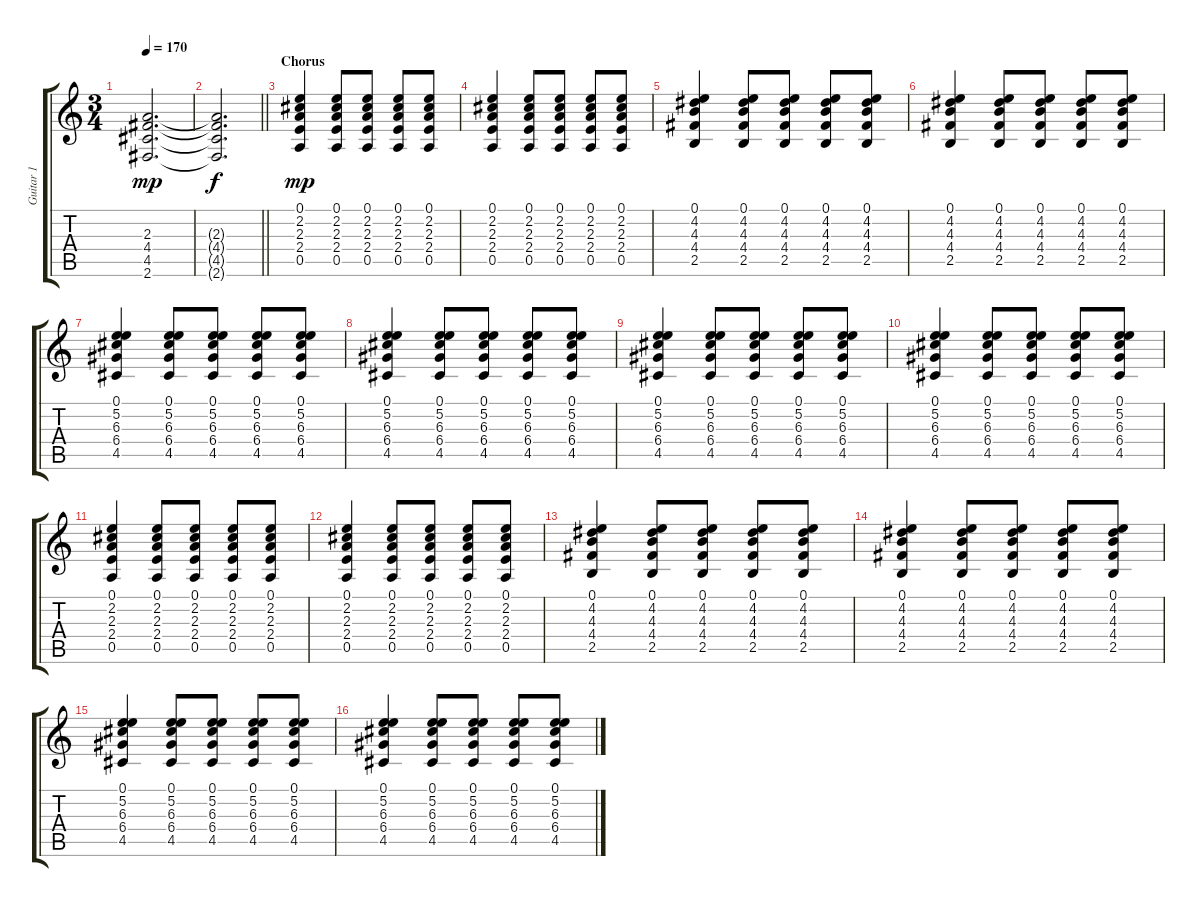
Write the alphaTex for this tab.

\track ("Guitar 1" "Guitar 1") {instrument electricguitarclean}
\staff {score tabs}
\tuning (E4 B3 G3 D3 A2 E2) {hide}
\ts (3 4)
\tempo 170
\clef g2
\ks c
(2.3 4.4 4.5 2.6).2{d dy mp} |
\barLineRight lightlight
(2.3{t} 4.4{t} 4.5{t} 2.6{t}).2{d dy f} |
\section ("" "Chorus")
(0.1 2.2 2.3 2.4 0.5).4{dy mp} (0.1 2.2 2.3 2.4 0.5).8 (0.1 2.2 2.3 2.4 0.5).8 (0.1 2.2 2.3 2.4 0.5).8 (0.1 2.2 2.3 2.4 0.5).8 |
(0.1 2.2 2.3 2.4 0.5).4 (0.1 2.2 2.3 2.4 0.5).8 (0.1 2.2 2.3 2.4 0.5).8 (0.1 2.2 2.3 2.4 0.5).8 (0.1 2.2 2.3 2.4 0.5).8 |
(0.1 4.2 4.3 4.4 2.5).4 (0.1 4.2 4.3 4.4 2.5).8 (0.1 4.2 4.3 4.4 2.5).8 (0.1 4.2 4.3 4.4 2.5).8 (0.1 4.2 4.3 4.4 2.5).8 |
(0.1 4.2 4.3 4.4 2.5).4 (0.1 4.2 4.3 4.4 2.5).8 (0.1 4.2 4.3 4.4 2.5).8 (0.1 4.2 4.3 4.4 2.5).8 (0.1 4.2 4.3 4.4 2.5).8 |
(0.1 5.2 6.3 6.4 4.5).4 (0.1 5.2 6.3 6.4 4.5).8 (0.1 5.2 6.3 6.4 4.5).8 (0.1 5.2 6.3 6.4 4.5).8 (0.1 5.2 6.3 6.4 4.5).8 |
(0.1 5.2 6.3 6.4 4.5).4 (0.1 5.2 6.3 6.4 4.5).8 (0.1 5.2 6.3 6.4 4.5).8 (0.1 5.2 6.3 6.4 4.5).8 (0.1 5.2 6.3 6.4 4.5).8 |
(0.1 5.2 6.3 6.4 4.5).4 (0.1 5.2 6.3 6.4 4.5).8 (0.1 5.2 6.3 6.4 4.5).8 (0.1 5.2 6.3 6.4 4.5).8 (0.1 5.2 6.3 6.4 4.5).8 |
(0.1 5.2 6.3 6.4 4.5).4 (0.1 5.2 6.3 6.4 4.5).8 (0.1 5.2 6.3 6.4 4.5).8 (0.1 5.2 6.3 6.4 4.5).8 (0.1 5.2 6.3 6.4 4.5).8 |
(0.1 2.2 2.3 2.4 0.5).4 (0.1 2.2 2.3 2.4 0.5).8 (0.1 2.2 2.3 2.4 0.5).8 (0.1 2.2 2.3 2.4 0.5).8 (0.1 2.2 2.3 2.4 0.5).8 |
(0.1 2.2 2.3 2.4 0.5).4 (0.1 2.2 2.3 2.4 0.5).8 (0.1 2.2 2.3 2.4 0.5).8 (0.1 2.2 2.3 2.4 0.5).8 (0.1 2.2 2.3 2.4 0.5).8 |
(0.1 4.2 4.3 4.4 2.5).4 (0.1 4.2 4.3 4.4 2.5).8 (0.1 4.2 4.3 4.4 2.5).8 (0.1 4.2 4.3 4.4 2.5).8 (0.1 4.2 4.3 4.4 2.5).8 |
(0.1 4.2 4.3 4.4 2.5).4 (0.1 4.2 4.3 4.4 2.5).8 (0.1 4.2 4.3 4.4 2.5).8 (0.1 4.2 4.3 4.4 2.5).8 (0.1 4.2 4.3 4.4 2.5).8 |
(0.1 5.2 6.3 6.4 4.5).4 (0.1 5.2 6.3 6.4 4.5).8 (0.1 5.2 6.3 6.4 4.5).8 (0.1 5.2 6.3 6.4 4.5).8 (0.1 5.2 6.3 6.4 4.5).8 |
(0.1 5.2 6.3 6.4 4.5).4 (0.1 5.2 6.3 6.4 4.5).8 (0.1 5.2 6.3 6.4 4.5).8 (0.1 5.2 6.3 6.4 4.5).8 (0.1 5.2 6.3 6.4 4.5).8
